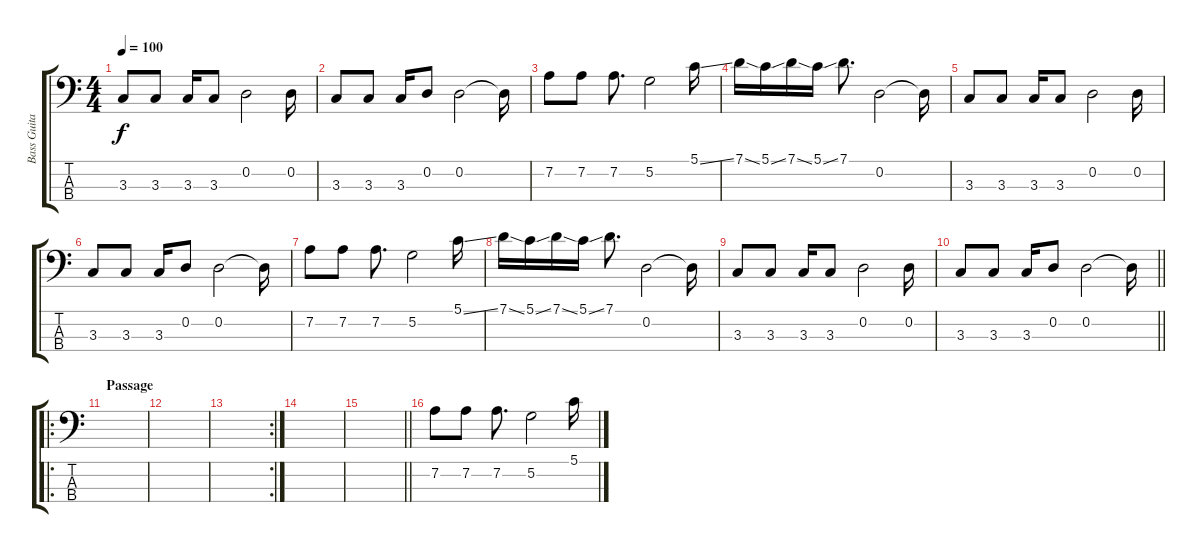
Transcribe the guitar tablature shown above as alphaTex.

\track ("Bass Guitar" "Bass Guita") {instrument electricbassfinger}
\staff {score tabs}
\tuning (G2 D2 A1 E1) {hide}
\ts (4 4)
\tempo 100
\clef f4
\ks c
3.3.8{dy f} 3.3.8 3.3.16 3.3.8 0.2.2 0.2.16 |
3.3.8 3.3.8 3.3.16 0.2.8 0.2.2 0.2{t}.16 |
7.2.8 7.2.8 7.2.8{d} 5.2.2 5.1{ss}.16 |
7.1{ss}.16 5.1{ss}.16 7.1{ss}.16 5.1{ss}.16 7.1.8{d} 0.2.2 0.2{t}.16 |
3.3.8 3.3.8 3.3.16 3.3.8 0.2.2 0.2.16 |
3.3.8 3.3.8 3.3.16 0.2.8 0.2.2 0.2{t}.16 |
7.2.8 7.2.8 7.2.8{d} 5.2.2 5.1{ss}.16 |
7.1{ss}.16 5.1{ss}.16 7.1{ss}.16 5.1{ss}.16 7.1.8{d} 0.2.2 0.2{t}.16 |
3.3.8 3.3.8 3.3.16 3.3.8 0.2.2 0.2.16 |
\barLineRight lightlight
3.3.8 3.3.8 3.3.16 0.2.8 0.2.2 0.2{t}.16 |
\ro
\section ("" "Passage")
|
|
\rc 2
|
|
\barLineRight lightlight
|
7.2.8 7.2.8 7.2.8{d} 5.2.2 5.1{ss}.16
